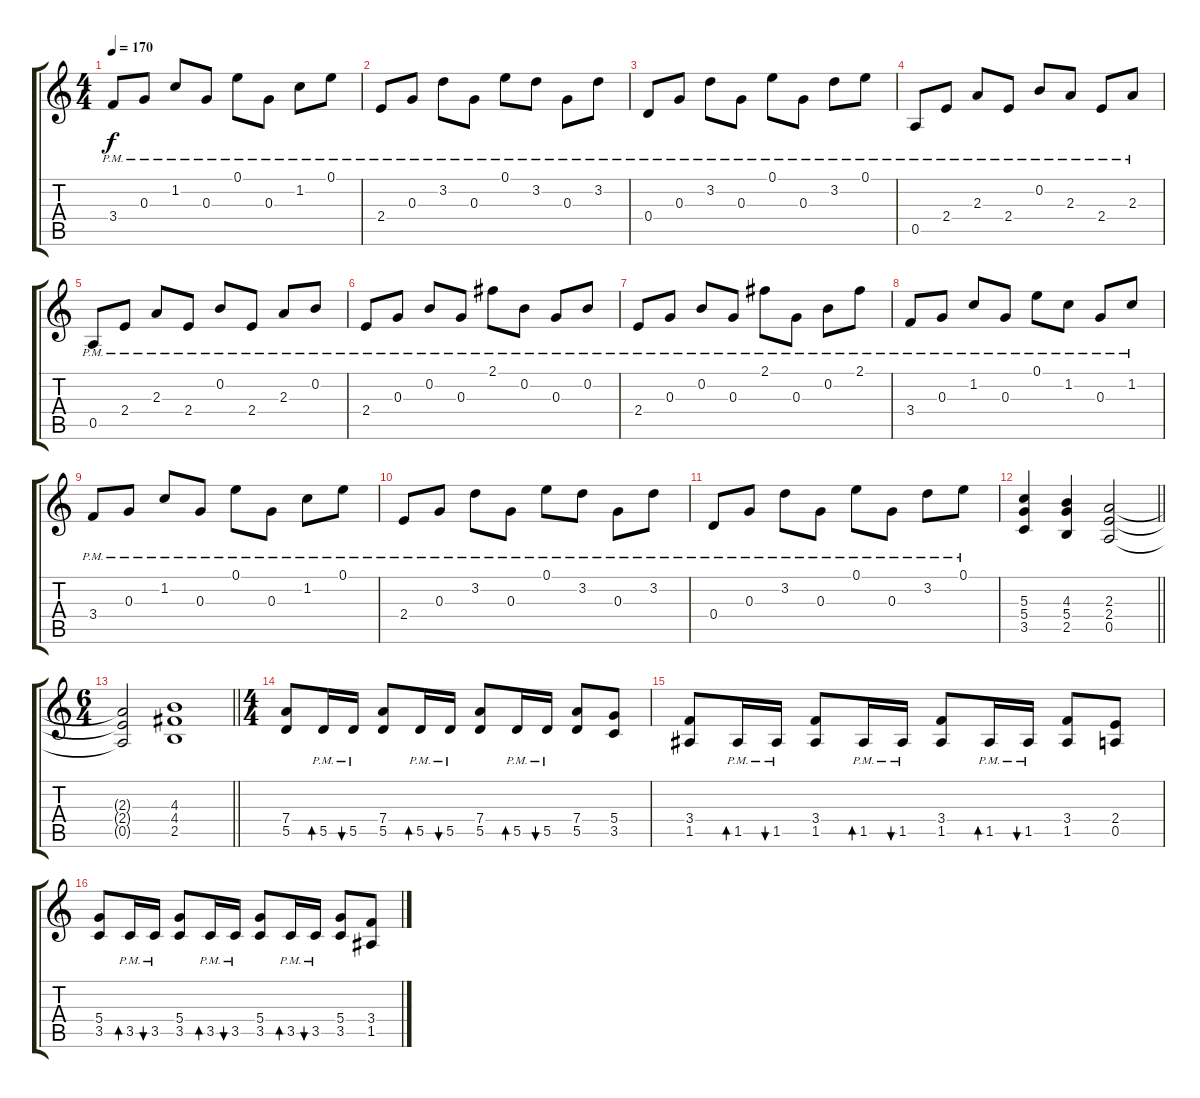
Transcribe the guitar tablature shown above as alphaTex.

\track "" {instrument distortionguitar}
\staff {score tabs}
\tuning (E4 B3 G3 D3 A2 E2) {hide}
\ts (4 4)
\tempo 170
\clef g2
\ks c
3.4{pm}.8{dy f} 0.3{pm}.8 1.2{pm}.8 0.3{pm}.8 0.1{pm}.8 0.3{pm}.8 1.2{pm}.8 0.1{pm}.8 |
2.4{pm}.8 0.3{pm}.8 3.2{pm}.8 0.3{pm}.8 0.1{pm}.8 3.2{pm}.8 0.3{pm}.8 3.2{pm}.8 |
0.4{pm}.8 0.3{pm}.8 3.2{pm}.8 0.3{pm}.8 0.1{pm}.8 0.3{pm}.8 3.2{pm}.8 0.1{pm}.8 |
0.5{pm}.8 2.4{pm}.8 2.3{pm}.8 2.4{pm}.8 0.2{pm}.8 2.3{pm}.8 2.4{pm}.8 2.3{pm}.8 |
0.5{pm}.8 2.4{pm}.8 2.3{pm}.8 2.4{pm}.8 0.2{pm}.8 2.4{pm}.8 2.3{pm}.8 0.2{pm}.8 |
2.4{pm}.8 0.3{pm}.8 0.2{pm}.8 0.3{pm}.8 2.1{pm}.8 0.2{pm}.8 0.3{pm}.8 0.2{pm}.8 |
2.4{pm}.8 0.3{pm}.8 0.2{pm}.8 0.3{pm}.8 2.1{pm}.8 0.3{pm}.8 0.2{pm}.8 2.1{pm}.8 |
3.4{pm}.8 0.3{pm}.8 1.2{pm}.8 0.3{pm}.8 0.1{pm}.8 1.2{pm}.8 0.3{pm}.8 1.2{pm}.8 |
3.4{pm}.8 0.3{pm}.8 1.2{pm}.8 0.3{pm}.8 0.1{pm}.8 0.3{pm}.8 1.2{pm}.8 0.1{pm}.8 |
2.4{pm}.8 0.3{pm}.8 3.2{pm}.8 0.3{pm}.8 0.1{pm}.8 3.2{pm}.8 0.3{pm}.8 3.2{pm}.8 |
0.4{pm}.8 0.3{pm}.8 3.2{pm}.8 0.3{pm}.8 0.1{pm}.8 0.3{pm}.8 3.2{pm}.8 0.1{pm}.8 |
\barLineRight lightlight
(5.3 5.4 3.5).4 (4.3 5.4 2.5).4 (2.3 2.4 0.5).2 |
\ts (6 4)
\barLineRight lightlight
(2.3{t} 2.4{t} 0.5{t}).2 (4.3 4.4 2.5).1 |
\ts (4 4)
\section ("" "")
(7.4 5.5).8 5.5{pm}.16{bd 120} 5.5{pm}.16{bu 120} (7.4 5.5).8 5.5{pm}.16{bd 120} 5.5{pm}.16{bu 120} (7.4 5.5).8 5.5{pm}.16{bd 120} 5.5{pm}.16{bu 120} (7.4 5.5).8 (5.4 3.5).8 |
(3.4 1.5).8 1.5{pm}.16{bd 120} 1.5{pm}.16{bu 120} (3.4 1.5).8 1.5{pm}.16{bd 120} 1.5{pm}.16{bu 120} (3.4 1.5).8 1.5{pm}.16{bd 120} 1.5{pm}.16{bu 120} (3.4 1.5).8 (2.4 0.5).8 |
(5.4 3.5).8 3.5{pm}.16{bd 120} 3.5{pm}.16{bu 120} (5.4 3.5).8 3.5{pm}.16{bd 120} 3.5{pm}.16{bu 120} (5.4 3.5).8 3.5{pm}.16{bd 120} 3.5{pm}.16{bu 120} (5.4 3.5).8 (3.4 1.5).8
